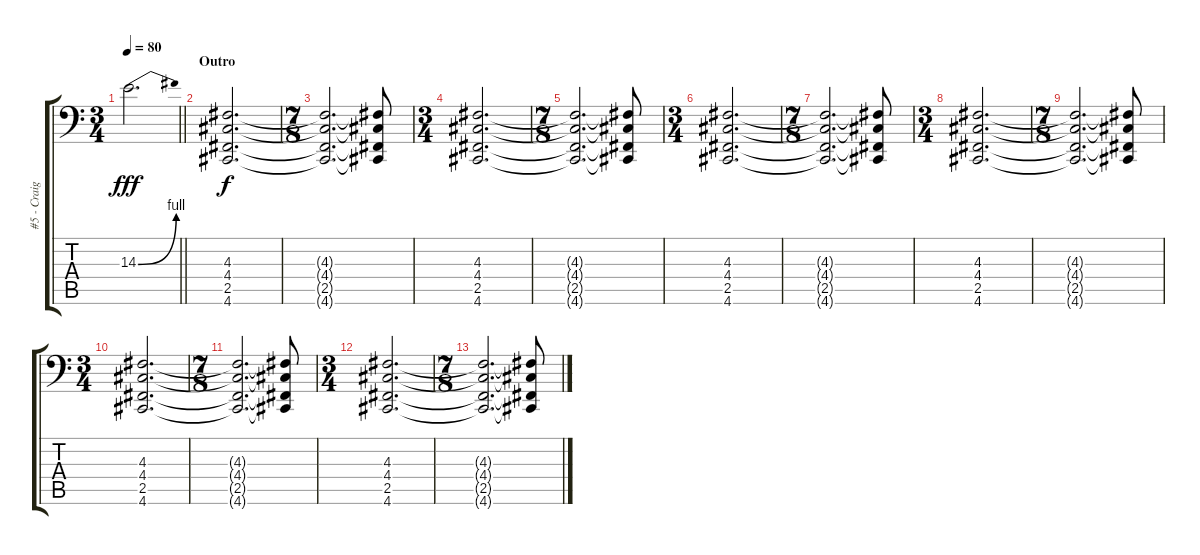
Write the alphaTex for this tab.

\track ("#5 - Craig Jones" "#5 - Craig") {instrument brightacousticpiano}
\staff {score tabs}
\tuning (B3 Gb3 D3 A2 E2 A1) {hide}
\ts (3 4)
\tempo 80
\clef f4
\barLineRight lightlight
\ks c
14.3{be (bend 0 0 60 4)}.2{d dy fff} |
\section ("" "Outro")
(4.3 4.4 2.5 4.6).2{d dy f instrument fx4atmosphere} |
\ts (7 8)
(4.3{t} 4.4{t} 2.5{t} 4.6{t}).2{d} (4.3{t} 4.4{t} 2.5{t} 4.6{t}).8 |
\ts (3 4)
(4.3 4.4 2.5 4.6).2{d instrument fx4atmosphere} |
\ts (7 8)
(4.3{t} 4.4{t} 2.5{t} 4.6{t}).2{d} (4.3{t} 4.4{t} 2.5{t} 4.6{t}).8 |
\ts (3 4)
(4.3 4.4 2.5 4.6).2{d instrument fx4atmosphere} |
\ts (7 8)
(4.3{t} 4.4{t} 2.5{t} 4.6{t}).2{d} (4.3{t} 4.4{t} 2.5{t} 4.6{t}).8 |
\ts (3 4)
(4.3 4.4 2.5 4.6).2{d instrument fx4atmosphere} |
\ts (7 8)
(4.3{t} 4.4{t} 2.5{t} 4.6{t}).2{d} (4.3{t} 4.4{t} 2.5{t} 4.6{t}).8 |
\ts (3 4)
(4.3 4.4 2.5 4.6).2{d instrument fx4atmosphere} |
\ts (7 8)
(4.3{t} 4.4{t} 2.5{t} 4.6{t}).2{d} (4.3{t} 4.4{t} 2.5{t} 4.6{t}).8 |
\ts (3 4)
(4.3 4.4 2.5 4.6).2{d instrument fx4atmosphere} |
\ts (7 8)
(4.3{t} 4.4{t} 2.5{t} 4.6{t}).2{d} (4.3{t} 4.4{t} 2.5{t} 4.6{t}).8
